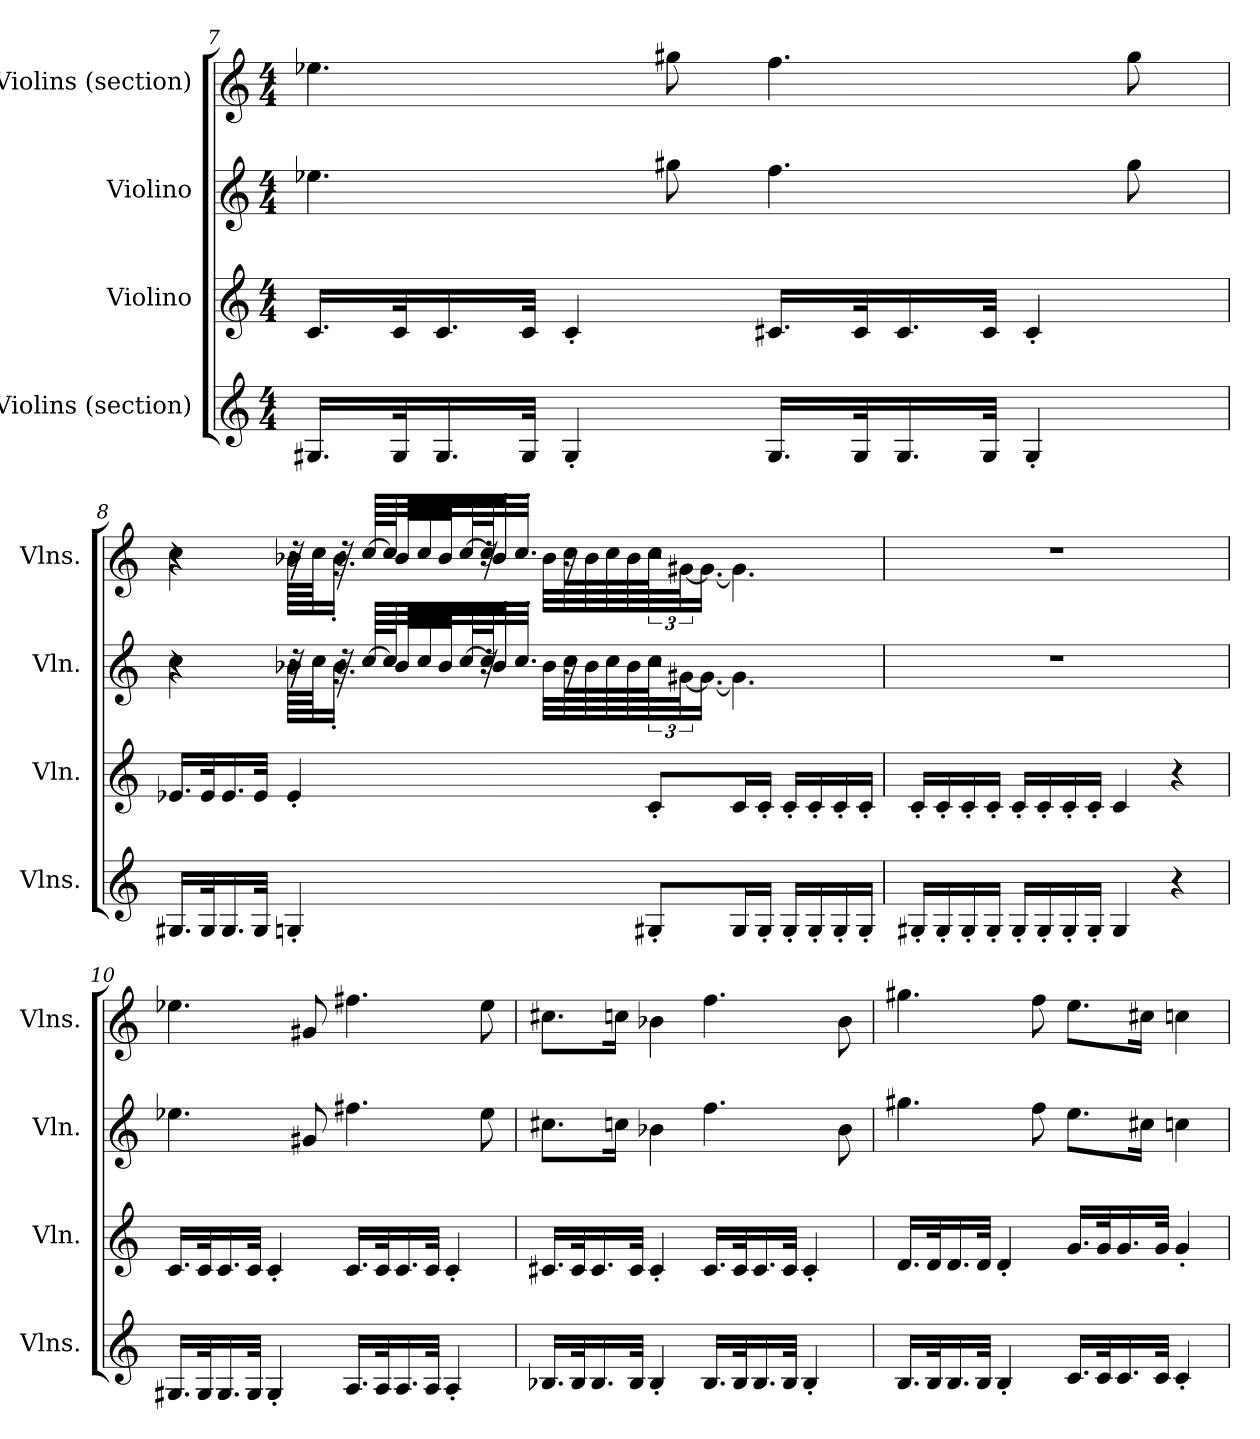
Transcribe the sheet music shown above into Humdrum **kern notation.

**kern	**kern	**kern	**kern
*part4	*part3	*part2	*part1
*staff4	*staff3	*staff2	*staff1
*I"Violins (section)	*I"Violino	*I"Violino	*I"Violins (section)
*I'Vlns.	*I'Vln.	*I'Vln.	*I'Vlns.
!!LO:PB:g=z
*clefG2	*clefG2	*clefG2	*clefG2
*k[]	*k[]	*k[]	*k[]
*M4/4	*M4/4	*M4/4	*M4/4
=7	=7	=7	=7
16.G#X/LL	16.c/LL	4.ee-X\	4.ee-X\
32G#/K	32c/K	.	.
16.G#/	16.c/	.	.
32G#/JJk	32c/JJk	.	.
4G#'/	4c'/	.	.
.	.	8gg#X\	8gg#X\
16.G#/LL	16.c#X/LL	4.ff\	4.ff\
32G#/K	32c#/K	.	.
16.G#/	16.c#/	.	.
32G#/JJk	32c#/JJk	.	.
4G#'/	4c#'/	.	.
.	.	8gg#\	8gg#\
!!LO:LB:g=z
=8	=8	=8	=8
*	*	*^	*^
*	*	*	*^	*	*^
16.G#X/LL	16.e-X/LL	4r	4cc\	4r	4r	4cc\	4r
32G#/K	32e-/K	.	.	.	.	.	.
16.G#/	16.e-/	.	.	.	.	.	.
32G#/JJk	32e-/JJk	.	.	.	.	.	.
4Gn'/	4e-'/	32r	64b-X\LLLL	16r	32r	64b-X\LLLL	16r
.	.	.	64cc\JJ	.	.	64cc\JJ	.
.	.	64r	16.b-'\JJ	.	64r	16.b-'\JJ	.
.	.	[64cc/LLLL	.	.	[64cc/LLLL	.	.
.	.	64cc/J]	.	32b-/LLL	64cc/J]	.	32b-/LLL
.	.	32cc/	.	.	32cc/	.	.
.	.	.	.	32b-/JJ	.	.	32b-/JJ
.	.	[64cc/L	.	.	[64cc/L	.	.
.	.	64cc/J]	32r	8b-'/J	64cc/J]	32r	8b-'/J
.	.	32.cc'/JJJ	.	.	32.cc'/JJJ	.	.
.	.	.	32b-\LLL	.	.	32b-\LLL	.
.	.	16r	64cc\L	.	16r	64cc\L	.
.	.	.	64b-\	.	.	64b-\	.
.	.	.	64cc\	.	.	64cc\	.
.	.	.	64b-\	.	.	64b-\	.
8G#X'/L	8c'/L	2r	96cc\J	2r	2r	96cc\J	2r
.	.	.	[48g#X\J	.	.	[48g#X\J	.
.	.	.	16.g#\JJ_	.	.	16.g#\JJ_	.
16G#/L	16c/L	.	4.g#\]	.	.	4.g#\]	.
16G#'/JJ	16c'/JJ	.	.	.	.	.	.
16G#'/LL	16c'/LL	.	.	.	.	.	.
16G#'/	16c'/	.	.	.	.	.	.
16G#'/	16c'/	.	.	.	.	.	.
16G#'/JJ	16c'/JJ	.	.	.	.	.	.
*	*	*v	*v	*v	*	*	*
*	*	*	*v	*v	*v
!!LO:LB:g=z
=9	=9	=9	=9
16G#X'/LL	16c'/LL	1r	1r
16G#'/	16c'/	.	.
16G#'/	16c'/	.	.
16G#'/JJ	16c'/JJ	.	.
16G#'/LL	16c'/LL	.	.
16G#'/	16c'/	.	.
16G#'/	16c'/	.	.
16G#'/JJ	16c'/JJ	.	.
4G#/	4c/	.	.
4r	4r	.	.
=10	=10	=10	=10
16.G#X/LL	16.c/LL	4.ee-X\	4.ee-X\
32G#/K	32c/K	.	.
16.G#/	16.c/	.	.
32G#/JJk	32c/JJk	.	.
4G#'/	4c'/	.	.
.	.	8g#X/	8g#X/
16.A/LL	16.c/LL	4.ff#X\	4.ff#X\
32A/K	32c/K	.	.
16.A/	16.c/	.	.
32A/JJk	32c/JJk	.	.
4A'/	4c'/	.	.
.	.	8ee-\	8ee-\
!!LO:LB:g=z
=11	=11	=11	=11
16.B-X/LL	16.c#X/LL	8.cc#X\L	8.cc#X\L
32B-/K	32c#/K	.	.
16.B-/	16.c#/	.	.
.	.	16ccn\Jk	16ccn\Jk
32B-/JJk	32c#/JJk	.	.
4B-'/	4c#'/	4b-X\	4b-X\
16.B-/LL	16.c#/LL	4.ff\	4.ff\
32B-/K	32c#/K	.	.
16.B-/	16.c#/	.	.
32B-/JJk	32c#/JJk	.	.
4B-'/	4c#'/	.	.
.	.	8b-\	8b-\
=12	=12	=12	=12
16.B/LL	16.d/LL	4.gg#X\	4.gg#X\
32B/K	32d/K	.	.
16.B/	16.d/	.	.
32B/JJk	32d/JJk	.	.
4B'/	4d'/	.	.
.	.	8ff\	8ff\
16.c/LL	16.g/LL	8.ee\L	8.ee\L
32c/K	32g/K	.	.
16.c/	16.g/	.	.
.	.	16cc#X\Jk	16cc#X\Jk
32c/JJk	32g/JJk	.	.
4c'/	4g'/	4ccn\	4ccn\
=	=	=	=
*-	*-	*-	*-
